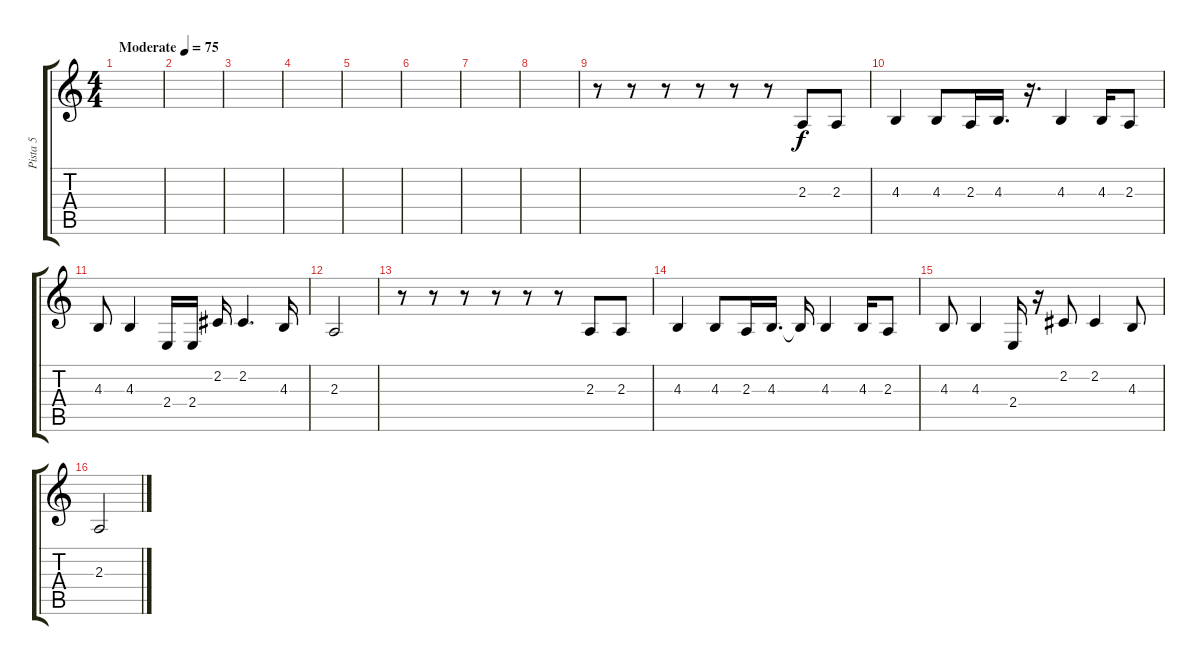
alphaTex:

\track ("Pista 5" "Pista 5") {instrument choiraahs}
\staff {score tabs}
\tuning (E4 B3 G3 D3 A2 E2) {hide}
\ts (4 4)
\tempo (75 "Moderate")
\clef g2
\ks c
|
|
|
|
|
|
|
|
r.8 r.8 r.8 r.8 r.8 r.8 2.3.8 2.3.8 |
4.3.4 4.3.8 2.3.16 4.3.16{d} r.16{d} 4.3.4 4.3.16 2.3.8 |
4.3.8 4.3.4 2.4.16 2.4.16 2.2.16 2.2.4{d} 4.3.16 |
2.3.2 |
r.8 r.8 r.8 r.8 r.8 r.8 2.3.8 2.3.8 |
4.3.4 4.3.8 2.3.16 4.3.16{d} 4.3{t}.16 4.3.4 4.3.16 2.3.8 |
4.3.8 4.3.4 2.4.16 r.16 2.2.8 2.2.4 4.3.8 |
2.3.2
